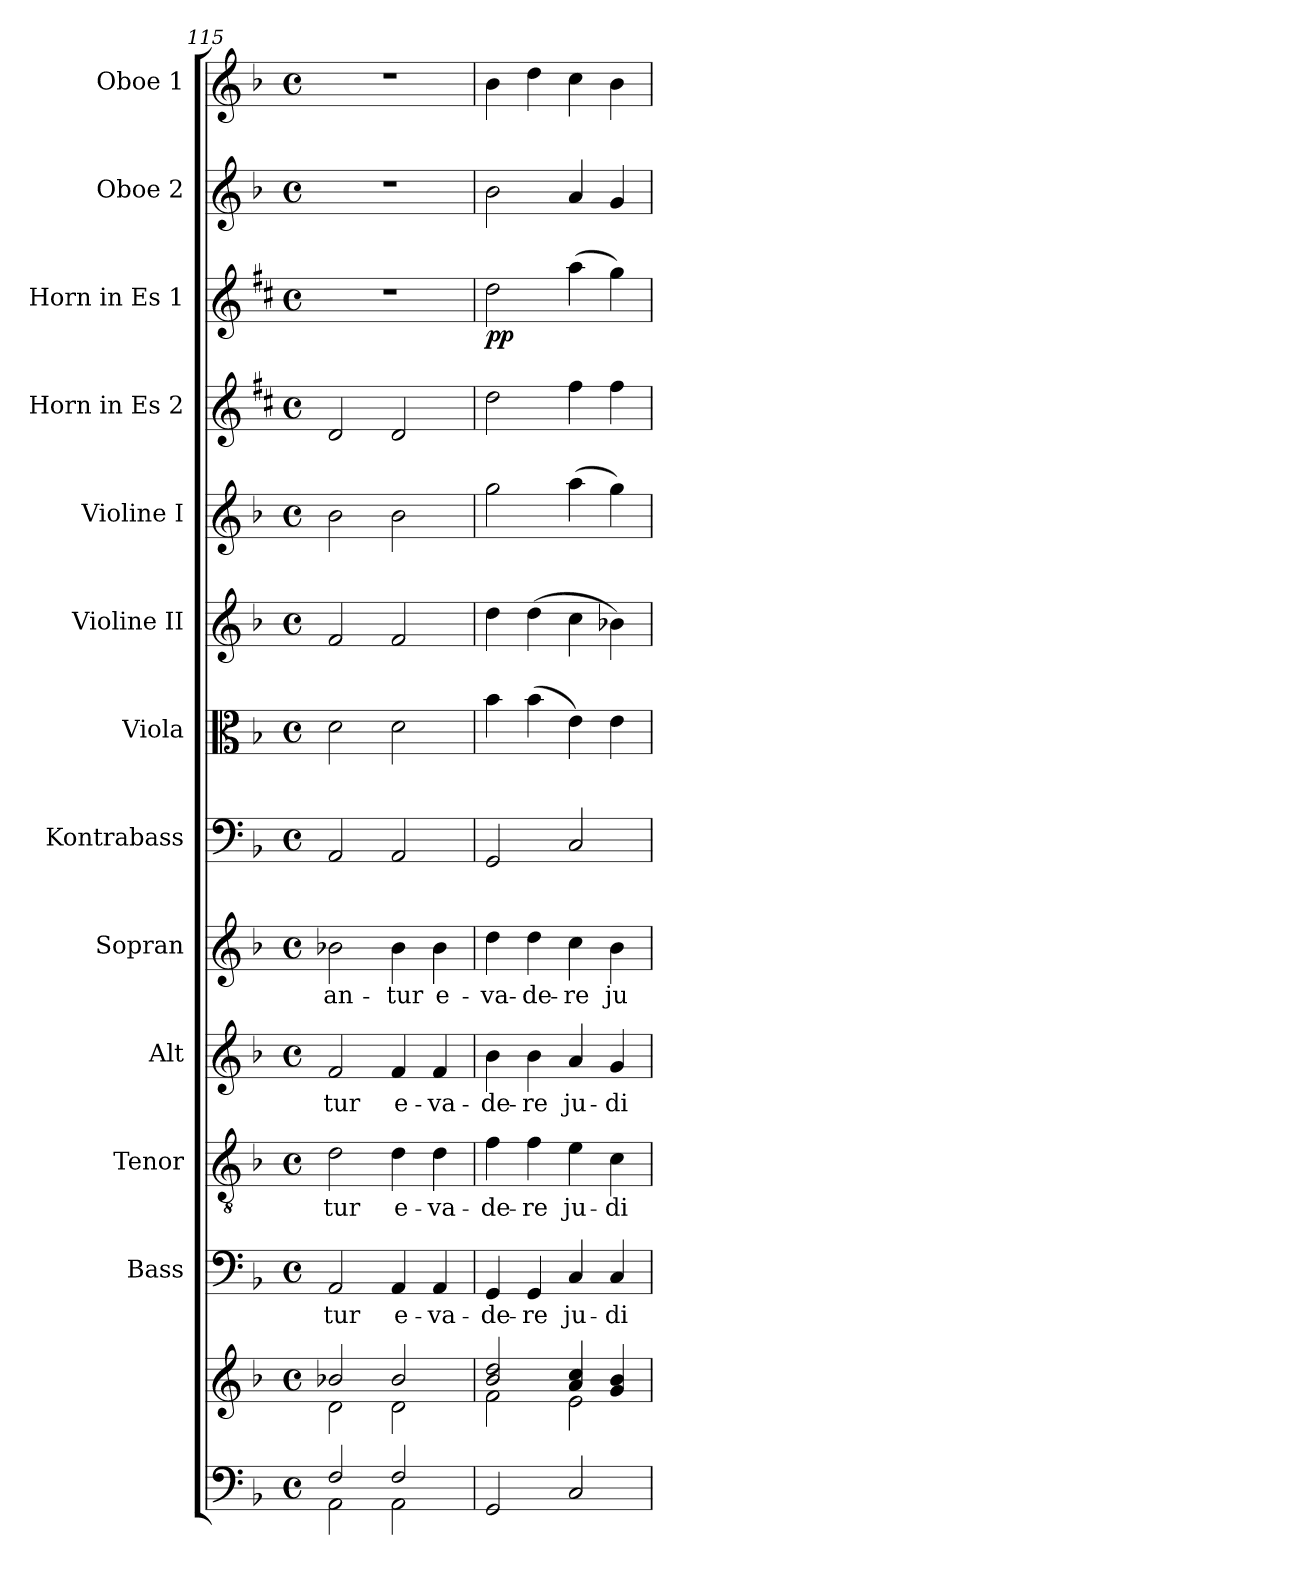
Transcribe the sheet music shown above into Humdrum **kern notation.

**kern	**kern	**kern	**text	**kern	**text	**kern	**text	**kern	**text	**kern	**kern	**kern	**kern	**kern	**kern	**dynam	**kern	**kern
*part13	*part13	*part12	*part12	*part11	*part11	*part10	*part10	*part9	*part9	*part8	*part7	*part6	*part5	*part4	*part3	*part3	*part2	*part1
*staff14	*staff13	*staff12	*staff12	*staff11	*staff11	*staff10	*staff10	*staff9	*staff9	*staff8	*staff7	*staff6	*staff5	*staff4	*staff3	*staff3	*staff2	*staff1
*	*	*I"Bass	*	*I"Tenor	*	*I"Alt	*	*I"Sopran	*	*I"Kontrabass	*I"Viola	*I"Violine II	*I"Violine I	*I"Horn in Es 2	*I"Horn in Es 1	*	*I"Oboe 2	*I"Oboe 1
*	*	*I'B.	*	*I'T.	*	*I'A.	*	*I'S.	*	*I'Kb.	*I'Vla.	*I'Vl. II	*I'Vl. I	*I'Hr. 2	*I'Hr. 1	*	*I'Ob. 2	*I'Ob. 1
*clefF4	*clefG2	*clefF4	*	*clefGv2	*	*clefG2	*	*clefG2	*	*clefF4	*clefC3	*clefG2	*clefG2	*clefG2	*clefG2	*	*clefG2	*clefG2
*	*	*	*	*	*	*	*	*	*	*ITrd7c12	*	*	*	*ITrd5c9	*ITrd5c9	*	*	*
*k[b-]	*k[b-]	*k[b-]	*	*k[b-]	*	*k[b-]	*	*k[b-]	*	*k[b-]	*k[b-]	*k[b-]	*k[b-]	*k[b-]	*k[b-]	*	*k[b-]	*k[b-]
*F:	*F:	*F:	*	*F:	*	*F:	*	*F:	*	*F:	*F:	*F:	*F:	*F:	*F:	*	*F:	*F:
*M4/4	*M4/4	*M4/4	*	*M4/4	*	*M4/4	*	*M4/4	*	*M4/4	*M4/4	*M4/4	*M4/4	*M4/4	*M4/4	*	*M4/4	*M4/4
*met(c)	*met(c)	*met(c)	*	*met(c)	*	*met(c)	*	*met(c)	*	*met(c)	*met(c)	*met(c)	*met(c)	*met(c)	*met(c)	*	*met(c)	*met(c)
=115	=115	=115	=115	=115	=115	=115	=115	=115	=115	=115	=115	=115	=115	=115	=115	=115	=115	=115
*^	*^	*	*	*	*	*	*	*	*	*	*	*	*	*	*	*	*	*
!	!	!	!	!	!LO:LY:b	!	!LO:LY:b	!	!LO:LY:b	!	!LO:LY:b	!	!	!	!	!	!	!	!	!
2F/	2AA\	2b-X/	2d\	2AA/	-tur	2d\	-tur	2f/	-tur	2b-X\	-an-	2AAA/	2d\	2f/	2b-\	2F/	1r	.	1r	1r
!	!	!	!	!	!LO:LY:b	!	!LO:LY:b	!	!LO:LY:b	!	!LO:LY:b	!	!	!	!	!	!	!	!	!
2F/	2AA\	2b-/	2d\	4AA/	e-	4d\	e-	4f/	e-	4b-\	-tur	2AAA/	2d\	2f/	2b-\	2F/	.	.	.	.
!	!	!	!	!	!LO:LY:b	!	!LO:LY:b	!	!LO:LY:b	!	!LO:LY:b	!	!	!	!	!	!	!	!	!
.	.	.	.	4AA/	-va-	4d\	-va-	4f/	-va-	4b-\	e-	.	.	.	.	.	.	.	.	.
*v	*v	*	*	*	*	*	*	*	*	*	*	*	*	*	*	*	*	*	*	*
!!LO:PB:g=z
=116	=116	=116	=116	=116	=116	=116	=116	=116	=116	=116	=116	=116	=116	=116	=116	=116	=116	=116	=116
!	!	!	!	!LO:LY:b	!	!LO:LY:b	!	!LO:LY:b	!	!LO:LY:b	!	!	!	!	!	!	!LO:DY:b	!	!
2GG/	2b-/ 2dd/	2f\	4GG/	-de-	4f\	-de-	4b-\	-de-	4dd\	-va-	2GGG/	4b-\	4dd\	2gg\	2f\	2f\	pp	2b-\	4b-\
!	!	!	!	!LO:LY:b	!	!LO:LY:b	!	!LO:LY:b	!	!LO:LY:b	!	!	!	!	!	!	!	!	!
.	.	.	4GG/	-re	4f\	-re	4b-\	-re	4dd\	-de-	.	(>4b-\	(>4dd\	.	.	.	.	.	4dd\
!	!	!	!	!LO:LY:b	!	!LO:LY:b	!	!LO:LY:b	!	!LO:LY:b	!	!	!	!	!	!	!	!	!
2C/	4a/ 4cc/	2e\	4C/	ju-	4e\	ju-	4a/	ju-	4cc\	-re	2CC/	4e\)	4cc\	(>4aa\	4a\	(>4cc\	.	4a/	4cc\
!	!	!	!	!LO:LY:b	!	!LO:LY:b	!	!LO:LY:b	!	!LO:LY:b	!	!	!	!	!	!	!	!	!
.	4g/ 4b-/	.	4C/	-di-	4c\	-di-	4g/	-di-	4b-\	ju-	.	4e\	4b-X\)	4gg\)	4a\	4b-\)	.	4g/	4b-\
*	*v	*v	*	*	*	*	*	*	*	*	*	*	*	*	*	*	*	*	*
=	=	=	=	=	=	=	=	=	=	=	=	=	=	=	=	=	=	=
*-	*-	*-	*-	*-	*-	*-	*-	*-	*-	*-	*-	*-	*-	*-	*-	*-	*-	*-
